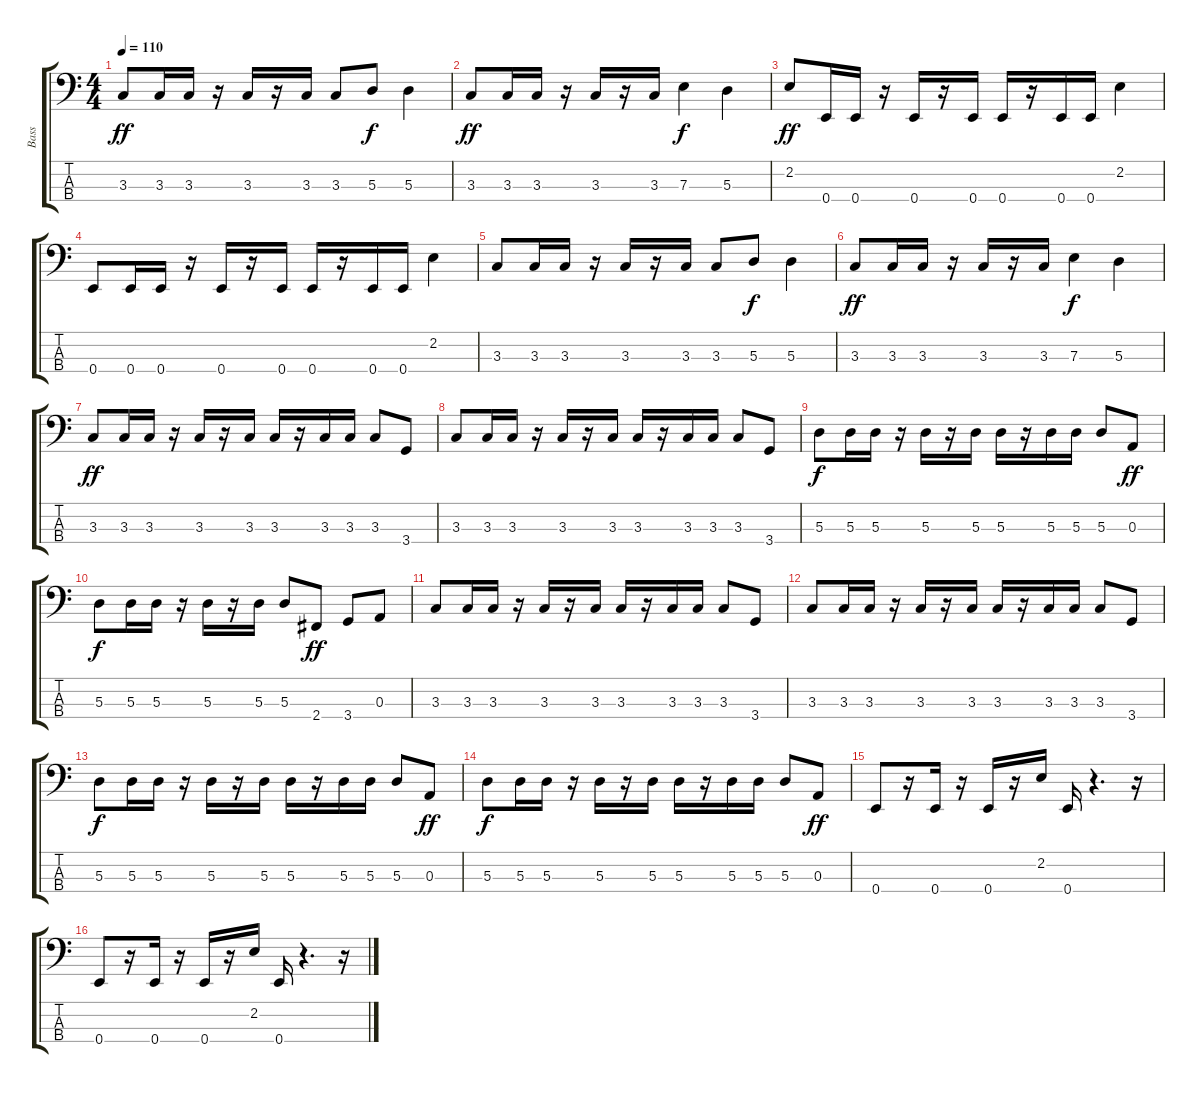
\track ("Bass" "Bass") {instrument electricbasspick}
\staff {score tabs}
\tuning (G2 D2 A1 E1) {hide}
\ts (4 4)
\tempo 110
\clef f4
\ks c
3.3.8{dy ff} 3.3.16 3.3.16 r.16 3.3.16 r.16 3.3.16 3.3.8 5.3.8{dy f} 5.3.4 |
3.3.8{dy ff} 3.3.16 3.3.16 r.16 3.3.16 r.16 3.3.16 7.3.4{dy f} 5.3.4 |
2.2.8{dy ff} 0.4.16 0.4.16 r.16 0.4.16 r.16 0.4.16 0.4.16 r.16 0.4.16 0.4.16 2.2.4 |
0.4.8 0.4.16 0.4.16 r.16 0.4.16 r.16 0.4.16 0.4.16 r.16 0.4.16 0.4.16 2.2.4 |
3.3.8 3.3.16 3.3.16 r.16 3.3.16 r.16 3.3.16 3.3.8 5.3.8{dy f} 5.3.4 |
3.3.8{dy ff} 3.3.16 3.3.16 r.16 3.3.16 r.16 3.3.16 7.3.4{dy f} 5.3.4 |
3.3.8{dy ff} 3.3.16 3.3.16 r.16 3.3.16 r.16 3.3.16 3.3.16 r.16 3.3.16 3.3.16 3.3.8 3.4.8 |
3.3.8 3.3.16 3.3.16 r.16 3.3.16 r.16 3.3.16 3.3.16 r.16 3.3.16 3.3.16 3.3.8 3.4.8 |
5.3.8{dy f} 5.3.16 5.3.16 r.16 5.3.16 r.16 5.3.16 5.3.16 r.16 5.3.16 5.3.16 5.3.8 0.3.8{dy ff} |
5.3.8{dy f} 5.3.16 5.3.16 r.16 5.3.16 r.16 5.3.16 5.3.8 2.4.8{dy ff} 3.4.8 0.3.8 |
3.3.8 3.3.16 3.3.16 r.16 3.3.16 r.16 3.3.16 3.3.16 r.16 3.3.16 3.3.16 3.3.8 3.4.8 |
3.3.8 3.3.16 3.3.16 r.16 3.3.16 r.16 3.3.16 3.3.16 r.16 3.3.16 3.3.16 3.3.8 3.4.8 |
5.3.8{dy f} 5.3.16 5.3.16 r.16 5.3.16 r.16 5.3.16 5.3.16 r.16 5.3.16 5.3.16 5.3.8 0.3.8{dy ff} |
5.3.8{dy f} 5.3.16 5.3.16 r.16 5.3.16 r.16 5.3.16 5.3.16 r.16 5.3.16 5.3.16 5.3.8 0.3.8{dy ff} |
0.4.8 r.16 0.4.16 r.16 0.4.16 r.16 2.2.16 0.4.16 r.4{d} r.16 |
0.4.8 r.16 0.4.16 r.16 0.4.16 r.16 2.2.16 0.4.16 r.4{d} r.16
